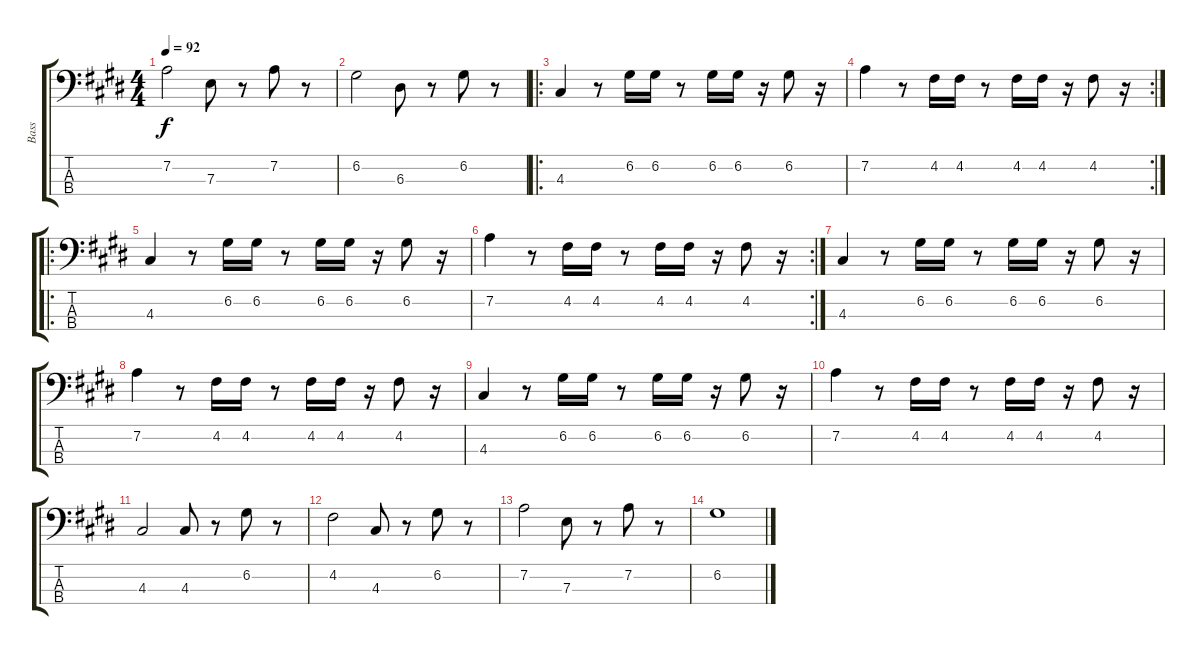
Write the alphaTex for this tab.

\track ("Bass" "Bass") {instrument electricbassfinger}
\staff {score tabs}
\tuning (G2 D2 A1 E1) {hide}
\ts (4 4)
\tempo 92
\clef f4
\ks e
7.2.2{dy f} 7.3.8 r.8 7.2.8 r.8 |
6.2.2 6.3.8 r.8 6.2.8 r.8 |
\ro
4.3.4 r.8 6.2.16 6.2.16 r.8 6.2.16 6.2.16 r.16 6.2.8 r.16 |
\rc 2
7.2.4 r.8 4.2.16 4.2.16 r.8 4.2.16 4.2.16 r.16 4.2.8 r.16 |
\ro
4.3.4 r.8 6.2.16 6.2.16 r.8 6.2.16 6.2.16 r.16 6.2.8 r.16 |
\rc 2
7.2.4 r.8 4.2.16 4.2.16 r.8 4.2.16 4.2.16 r.16 4.2.8 r.16 |
4.3.4 r.8 6.2.16 6.2.16 r.8 6.2.16 6.2.16 r.16 6.2.8 r.16 |
7.2.4 r.8 4.2.16 4.2.16 r.8 4.2.16 4.2.16 r.16 4.2.8 r.16 |
4.3.4 r.8 6.2.16 6.2.16 r.8 6.2.16 6.2.16 r.16 6.2.8 r.16 |
7.2.4 r.8 4.2.16 4.2.16 r.8 4.2.16 4.2.16 r.16 4.2.8 r.16 |
4.3.2 4.3.8 r.8 6.2.8 r.8 |
4.2.2 4.3.8 r.8 6.2.8 r.8 |
7.2.2 7.3.8 r.8 7.2.8 r.8 |
6.2.1
